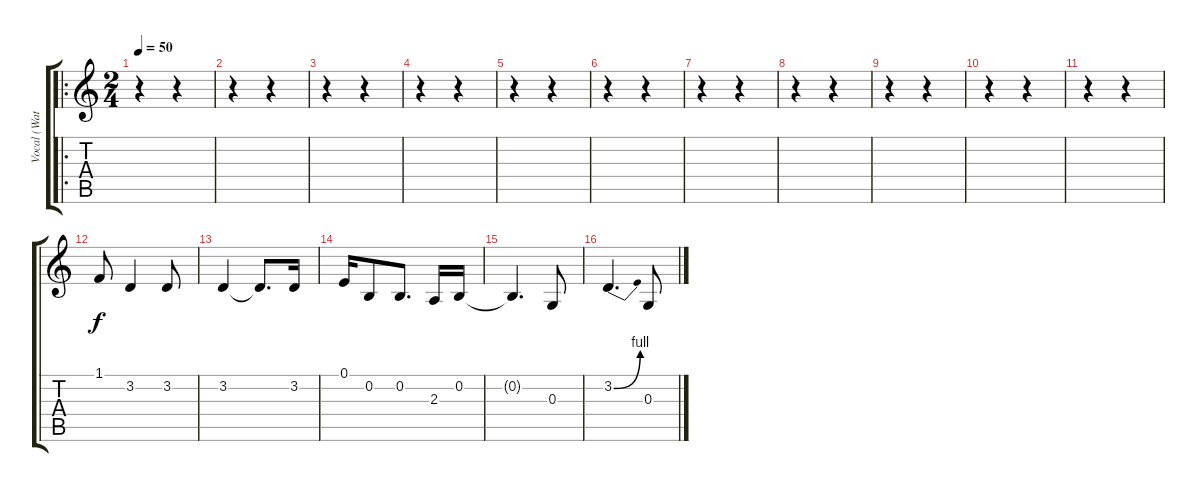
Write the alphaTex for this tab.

\track ("Vocal (Waters)" "Vocal (Wat") {instrument lead6voice}
\staff {score tabs}
\tuning (E4 B3 G3 D3 A2 E2) {hide}
\ro
\ts (2 4)
\tempo 50
\clef g2
\ks c
r.4{dy f instrument lead6voice} r.4 |
r.4 r.4 |
r.4 r.4 |
r.4 r.4 |
r.4 r.4 |
r.4 r.4 |
r.4 r.4 |
r.4 r.4 |
r.4 r.4 |
r.4 r.4 |
r.4 r.4 |
1.1.8 3.2.4 3.2.8 |
3.2.4 3.2{t}.8{d} 3.2.16 |
0.1.16 0.2.8 0.2.8{d} 2.3.16 0.2.16 |
0.2{t}.4{d} 0.3.8 |
3.2{be (bend 0 0 60 4)}.4{d} 0.3.8
